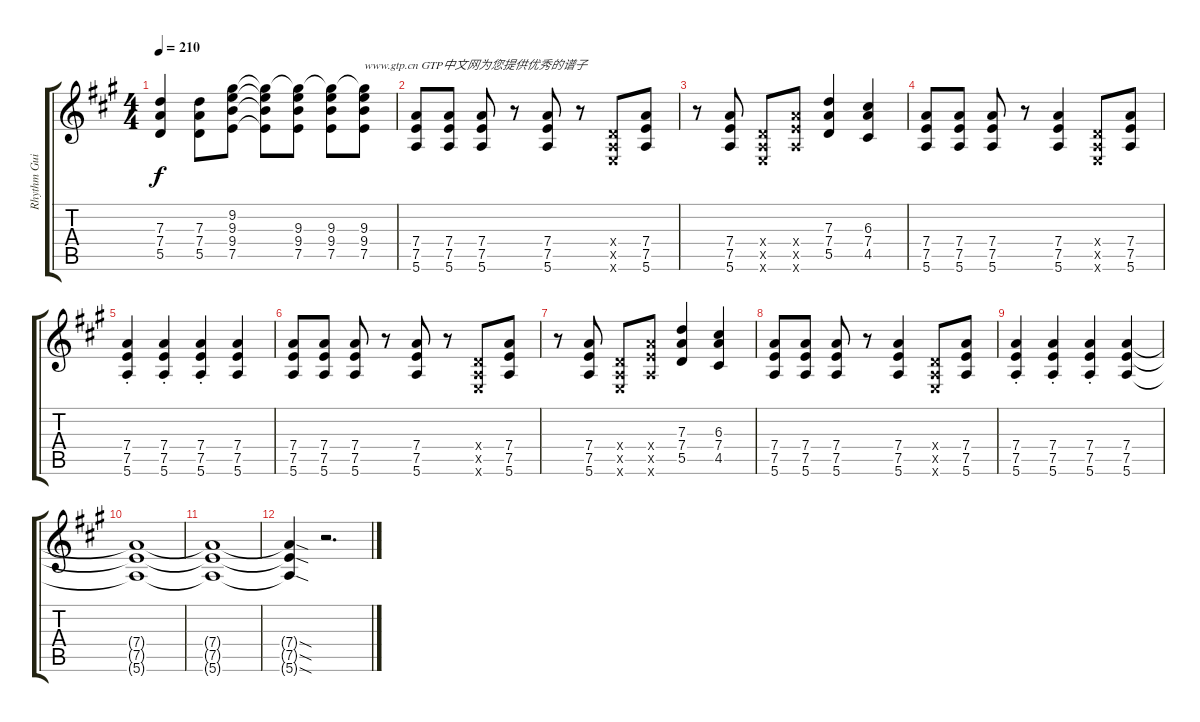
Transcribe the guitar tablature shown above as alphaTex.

\track ("Rhythm Guitar" "Rhythm Gui") {instrument overdrivenguitar}
\staff {score tabs}
\tuning (E4 B3 G3 D3 A2 E2) {hide}
\ts (4 4)
\tempo 210
\clef g2
\ks a
(7.3 7.4 5.5).4{dy f} (7.3 7.4 5.5).8 (9.2 9.3 9.4 7.5).8 (9.2{t} 9.3{t} 9.4{t} 7.5{t}).8 (9.2{t} 9.3 9.4 7.5).8 (9.2{t} 9.3 9.4 7.5).8 (9.2{t} 9.3 9.4 7.5).8{txt "www.gtp.cn GTP中文网为您提供优秀的谱子"} |
(7.4 7.5 5.6).8 (7.4 7.5 5.6).8 (7.4 7.5 5.6).8 r.8 (7.4 7.5 5.6).8 r.8 (0.4{x} 0.5{x} 0.6{x}).8 (7.4 7.5 5.6).8 |
r.8 (7.4 7.5 5.6).8 (0.4{x} 0.5{x} 0.6{x}).8 (7.4{x} 7.5{x} 5.6{x}).8 (7.3 7.4 5.5).4 (6.3 7.4 4.5).4 |
(7.4 7.5 5.6).8 (7.4 7.5 5.6).8 (7.4 7.5 5.6).8 r.8 (7.4 7.5 5.6).4 (0.4{x} 0.5{x} 0.6{x}).8 (7.4 7.5 5.6).8 |
(7.4{st} 7.5{st} 5.6{st}).4 (7.4{st} 7.5{st} 5.6{st}).4 (7.4{st} 7.5{st} 5.6{st}).4 (7.4 7.5 5.6).4 |
(7.4 7.5 5.6).8 (7.4 7.5 5.6).8 (7.4 7.5 5.6).8 r.8 (7.4 7.5 5.6).8 r.8 (0.4{x} 0.5{x} 0.6{x}).8 (7.4 7.5 5.6).8 |
r.8 (7.4 7.5 5.6).8 (0.4{x} 0.5{x} 0.6{x}).8 (7.4{x} 7.5{x} 5.6{x}).8 (7.3 7.4 5.5).4 (6.3 7.4 4.5).4 |
(7.4 7.5 5.6).8 (7.4 7.5 5.6).8 (7.4 7.5 5.6).8 r.8 (7.4 7.5 5.6).4 (0.4{x} 0.5{x} 0.6{x}).8 (7.4 7.5 5.6).8 |
(7.4{st} 7.5{st} 5.6{st}).4 (7.4{st} 7.5{st} 5.6{st}).4 (7.4{st} 7.5{st} 5.6{st}).4 (7.4 7.5 5.6).4 |
(7.4{t} 7.5{t} 5.6{t}).1 |
(7.4{t} 7.5{t} 5.6{t}).1 |
(7.4{sod t} 7.5{sod t} 5.6{sod t}).4 r.2{d}
